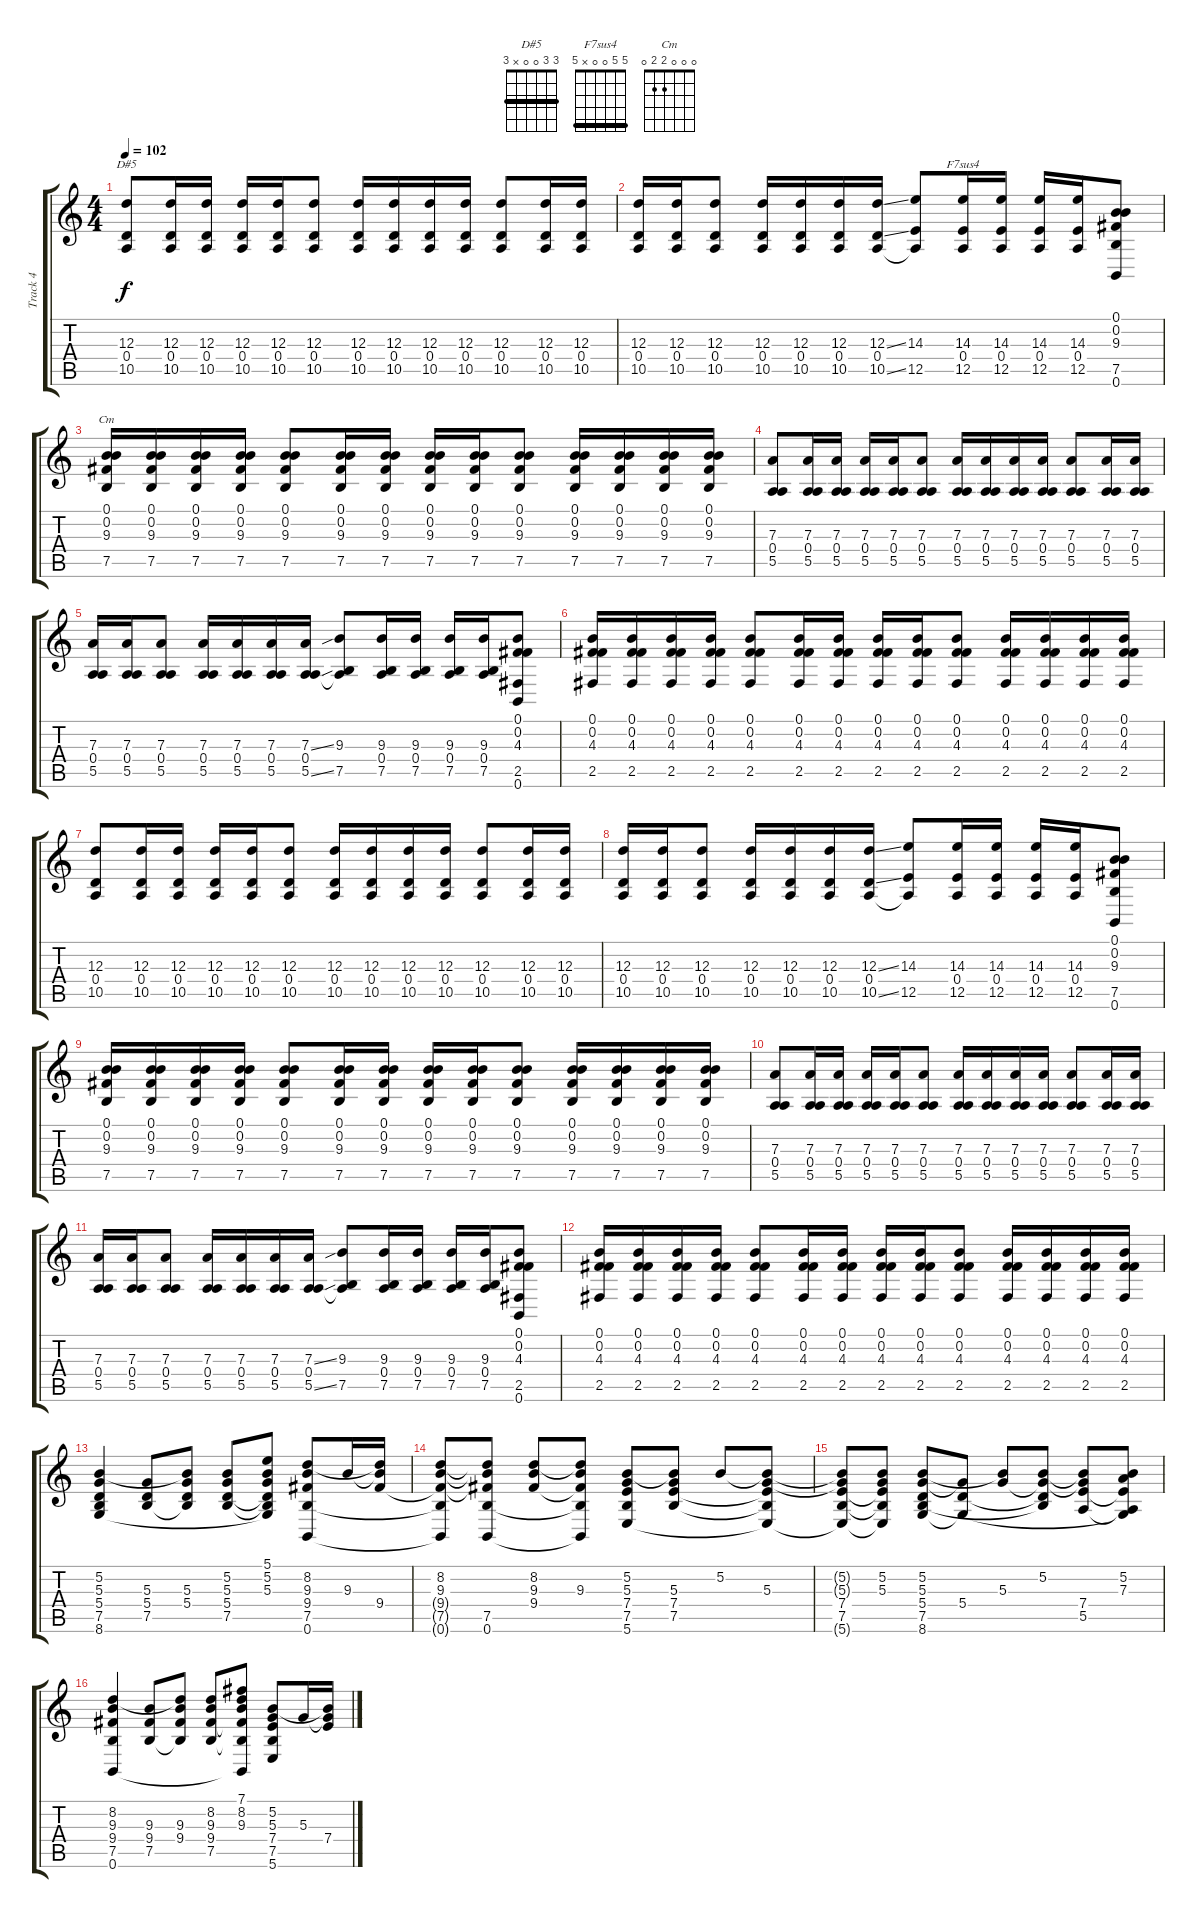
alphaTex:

\track ("Track 4" "Track 4") {instrument distortionguitar}
\staff {score tabs}
\tuning (B3 Gb3 D3 A2 E2 B1) {hide}
\chord ("D#5" 3 3 0 0 x 3) {barre 3}
\chord ("F7sus4" 5 5 0 0 x 5) {barre 5}
\chord ("Cm" 0 0 0 2 2 0)
\ts (4 4)
\tempo 102
\clef g2
\ks c
(12.3 0.4 10.5).8{ch "D#5" dy f instrument distortionguitar} (12.3 0.4 10.5).16 (12.3 0.4 10.5).16 (12.3 0.4 10.5).16 (12.3 0.4 10.5).16 (12.3 0.4 10.5).8 (12.3 0.4 10.5).16 (12.3 0.4 10.5).16 (12.3 0.4 10.5).16 (12.3 0.4 10.5).16 (12.3 0.4 10.5).8 (12.3 0.4 10.5).16 (12.3 0.4 10.5).16 |
(12.3 0.4 10.5).16 (12.3 0.4 10.5).16 (12.3 0.4 10.5).8 (12.3 0.4 10.5).16 (12.3 0.4 10.5).16 (12.3 0.4 10.5).16 (12.3{ss} 0.4 10.5{ss}).16 (14.3 0.4{t} 12.5).8 (14.3 0.4 12.5).16{ch "F7sus4"} (14.3 0.4 12.5).16 (14.3 0.4 12.5).16 (14.3 0.4 12.5).16 (0.1 0.2 9.3 7.5 0.6).8 |
(0.1 0.2 9.3 7.5).16{ch "Cm"} (0.1 0.2 9.3 7.5).16 (0.1 0.2 9.3 7.5).16 (0.1 0.2 9.3 7.5).16 (0.1 0.2 9.3 7.5).8 (0.1 0.2 9.3 7.5).16 (0.1 0.2 9.3 7.5).16 (0.1 0.2 9.3 7.5).16 (0.1 0.2 9.3 7.5).16 (0.1 0.2 9.3 7.5).8 (0.1 0.2 9.3 7.5).16 (0.1 0.2 9.3 7.5).16 (0.1 0.2 9.3 7.5).16 (0.1 0.2 9.3 7.5).16 |
(7.3 0.4 5.5).8 (7.3 0.4 5.5).16 (7.3 0.4 5.5).16 (7.3 0.4 5.5).16 (7.3 0.4 5.5).16 (7.3 0.4 5.5).8 (7.3 0.4 5.5).16 (7.3 0.4 5.5).16 (7.3 0.4 5.5).16 (7.3 0.4 5.5).16 (7.3 0.4 5.5).8 (7.3 0.4 5.5).16 (7.3 0.4 5.5).16 |
(7.3 0.4 5.5).16 (7.3 0.4 5.5).16 (7.3 0.4 5.5).8 (7.3 0.4 5.5).16 (7.3 0.4 5.5).16 (7.3 0.4 5.5).16 (7.3{ss} 0.4 5.5{ss}).16 (9.3 0.4{t} 7.5).8 (9.3 0.4 7.5).16 (9.3 0.4 7.5).16 (9.3 0.4 7.5).16 (9.3 0.4 7.5).16 (0.1 0.2 4.3 2.5 0.6).8 |
(0.1 0.2 4.3 2.5).16 (0.1 0.2 4.3 2.5).16 (0.1 0.2 4.3 2.5).16 (0.1 0.2 4.3 2.5).16 (0.1 0.2 4.3 2.5).8 (0.1 0.2 4.3 2.5).16 (0.1 0.2 4.3 2.5).16 (0.1 0.2 4.3 2.5).16 (0.1 0.2 4.3 2.5).16 (0.1 0.2 4.3 2.5).8 (0.1 0.2 4.3 2.5).16 (0.1 0.2 4.3 2.5).16 (0.1 0.2 4.3 2.5).16 (0.1 0.2 4.3 2.5).16 |
(12.3 0.4 10.5).8 (12.3 0.4 10.5).16 (12.3 0.4 10.5).16 (12.3 0.4 10.5).16 (12.3 0.4 10.5).16 (12.3 0.4 10.5).8 (12.3 0.4 10.5).16 (12.3 0.4 10.5).16 (12.3 0.4 10.5).16 (12.3 0.4 10.5).16 (12.3 0.4 10.5).8 (12.3 0.4 10.5).16 (12.3 0.4 10.5).16 |
(12.3 0.4 10.5).16 (12.3 0.4 10.5).16 (12.3 0.4 10.5).8 (12.3 0.4 10.5).16 (12.3 0.4 10.5).16 (12.3 0.4 10.5).16 (12.3{ss} 0.4 10.5{ss}).16 (14.3 0.4{t} 12.5).8 (14.3 0.4 12.5).16 (14.3 0.4 12.5).16 (14.3 0.4 12.5).16 (14.3 0.4 12.5).16 (0.1 0.2 9.3 7.5 0.6).8 |
(0.1 0.2 9.3 7.5).16 (0.1 0.2 9.3 7.5).16 (0.1 0.2 9.3 7.5).16 (0.1 0.2 9.3 7.5).16 (0.1 0.2 9.3 7.5).8 (0.1 0.2 9.3 7.5).16 (0.1 0.2 9.3 7.5).16 (0.1 0.2 9.3 7.5).16 (0.1 0.2 9.3 7.5).16 (0.1 0.2 9.3 7.5).8 (0.1 0.2 9.3 7.5).16 (0.1 0.2 9.3 7.5).16 (0.1 0.2 9.3 7.5).16 (0.1 0.2 9.3 7.5).16 |
(7.3 0.4 5.5).8 (7.3 0.4 5.5).16 (7.3 0.4 5.5).16 (7.3 0.4 5.5).16 (7.3 0.4 5.5).16 (7.3 0.4 5.5).8 (7.3 0.4 5.5).16 (7.3 0.4 5.5).16 (7.3 0.4 5.5).16 (7.3 0.4 5.5).16 (7.3 0.4 5.5).8 (7.3 0.4 5.5).16 (7.3 0.4 5.5).16 |
(7.3 0.4 5.5).16 (7.3 0.4 5.5).16 (7.3 0.4 5.5).8 (7.3 0.4 5.5).16 (7.3 0.4 5.5).16 (7.3 0.4 5.5).16 (7.3{ss} 0.4 5.5{ss}).16 (9.3 0.4{t} 7.5).8 (9.3 0.4 7.5).16 (9.3 0.4 7.5).16 (9.3 0.4 7.5).16 (9.3 0.4 7.5).16 (0.1 0.2 4.3 2.5 0.6).8 |
(0.1 0.2 4.3 2.5).16 (0.1 0.2 4.3 2.5).16 (0.1 0.2 4.3 2.5).16 (0.1 0.2 4.3 2.5).16 (0.1 0.2 4.3 2.5).8 (0.1 0.2 4.3 2.5).16 (0.1 0.2 4.3 2.5).16 (0.1 0.2 4.3 2.5).16 (0.1 0.2 4.3 2.5).16 (0.1 0.2 4.3 2.5).8 (0.1 0.2 4.3 2.5).16 (0.1 0.2 4.3 2.5).16 (0.1 0.2 4.3 2.5).16 (0.1 0.2 4.3 2.5).16 |
(5.2 5.3 5.4 7.5 8.6).4 (5.3 5.4 7.5).8 (5.2{t} 5.3 5.4 7.5{t}).8 (5.2 5.3 5.4 7.5).8 (5.1 5.2 5.3 5.4{t} 7.5{t} 8.6{t}).8 (8.2 9.3 9.4 7.5 0.6).8 9.3.16 (8.2{t} 9.3{t} 9.4).16 |
(8.2 9.3 9.4{t} 7.5{t} 0.6{t}).8 (8.2{t} 9.3{t} 9.4{t} 7.5 0.6).8 (8.2 9.3 9.4).8 (8.2{t} 9.3 9.4{t} 7.5{t} 0.6{t}).8 (5.2 5.3 7.4 7.5 5.6).8 (5.2{t} 5.3 7.4 7.5).8 5.2.8 (5.2{t} 5.3 7.4{t} 7.5{t} 5.6{t}).8 |
(5.2{t} 5.3{t} 7.4 7.5 5.6{t}).8 (5.2 5.3 7.4{t} 7.5{t} 5.6{t}).8 (5.2 5.3 5.4 7.5 8.6).8 (5.3{t} 5.4 8.6{t}).8 (5.2{t} 5.3).8 (5.2 5.3{t} 5.4{t} 7.5{t}).8 (5.2{t} 5.3{t} 7.4 5.5).8 (5.2 7.3 7.4{t} 5.5{t} 8.6{t}).8 |
(8.2 9.3 9.4 7.5 0.6).4 (9.3 9.4 7.5).8 (8.2{t} 9.3 9.4 7.5{t}).8 (8.2 9.3 9.4 7.5).8 (7.1 8.2 9.3 9.4{t} 7.5{t} 0.6{t}).8 (5.2 5.3 7.4 7.5 5.6).8 5.3.16 (5.2{t} 5.3{t} 7.4).16
